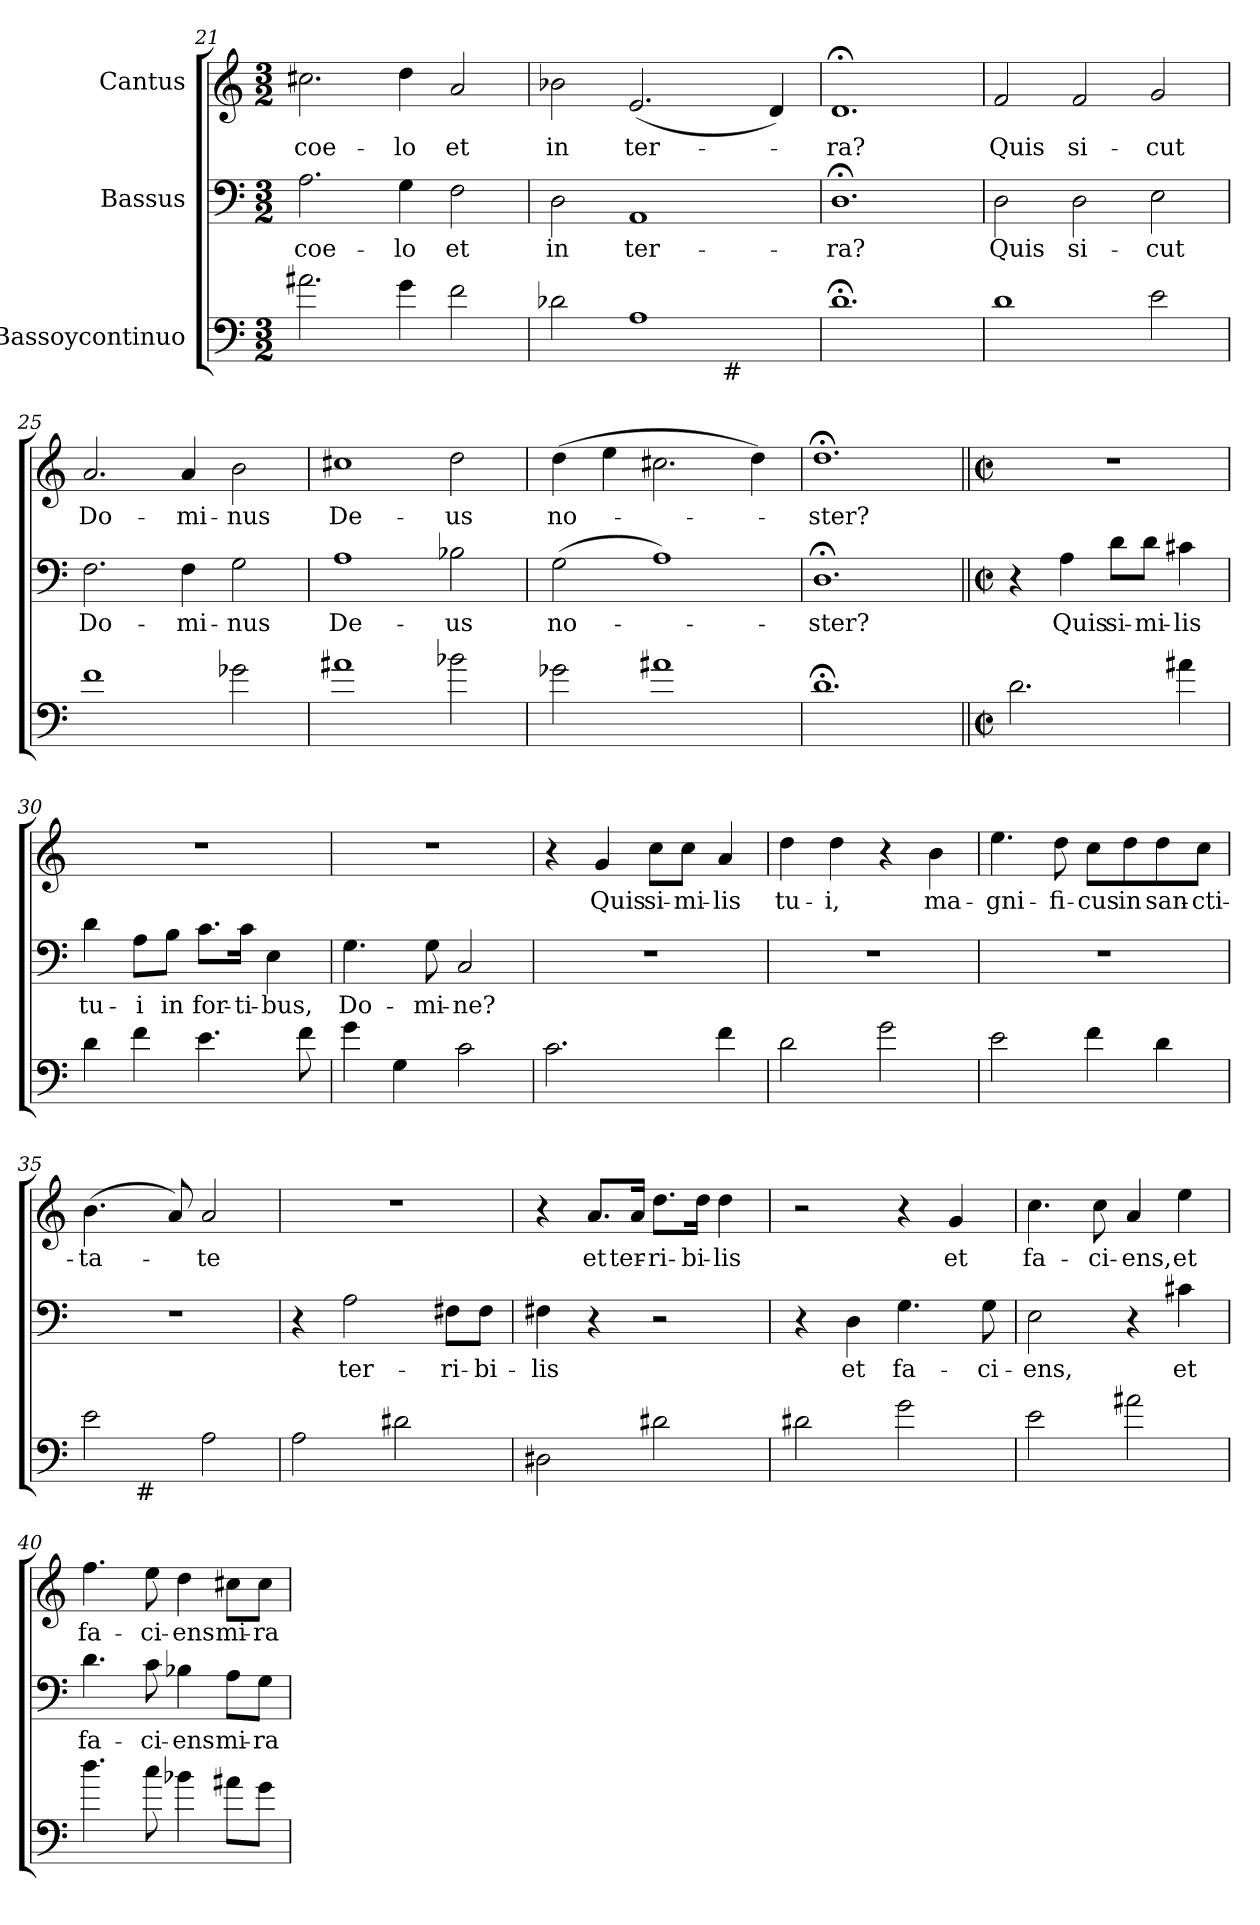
**kern	**kern	**text	**kern	**text
*part3	*part2	*part2	*part1	*part1
*staff3	*staff2	*staff2	*staff1	*staff1
*I"Bassoycontinuo	*I"Bassus	*	*I"Cantus	*
*clefF4	*clefF4	*	*clefG2	*
*ITrd7c12	*	*	*	*
*k[]	*k[]	*	*k[]	*
*C:	*C:	*	*C:	*
*M3/2	*M3/2	*	*M3/2	*
=21	=21	=21	=21	=21
!	!	!LO:LY:b	!	!LO:LY:b
2.A#\	2.A\	coe-	2.cc#X\	coe-
!	!	!LO:LY:b	!	!LO:LY:b
4G\	4G\	-lo	4dd\	-lo
!	!	!LO:LY:b	!	!LO:LY:b
2F>\	2F\	et	2a/	et
!!LO:PB:g=z
=22	=22	=22	=22	=22
!	!	!LO:LY:b	!	!LO:LY:b
*^	*	*	*	*
2D->\	1ryy	2D\	in	2b-\	in
!	!	!	!LO:LY:b	!	!LO:LY:b
1AA>	.	1AA	ter-	(<2.e/	ter-
.	32ryy	.	.	.	.
!	!LO:TX:b:t=#	!	!	!	!
.	4...ryy	.	.	.	.
.	.	.	.	4d/)	.
=23	=23	=23	=23	=23	=23
!	!	!	!LO:LY:b	!	!LO:LY:b
*v	*v	*	*	*	*
1.D;<	1.D;<	-ra?	1.d;	-ra?
=24	=24	=24	=24	=24
!	!	!LO:LY:b	!	!LO:LY:b
1D	2D\	Quis	2f/	Quis
!	!	!LO:LY:b	!	!LO:LY:b
.	2D\	si-	2f/	si-
!	!	!LO:LY:b	!	!LO:LY:b
2E>\	2E\	-cut	2g/	-cut
=25	=25	=25	=25	=25
!	!	!LO:LY:b	!	!LO:LY:b
1F	2.F\	Do-	2.a/	Do-
!	!	!LO:LY:b	!	!LO:LY:b
.	4F\	-mi-	4a/	-mi-
!	!	!LO:LY:b:rj	!	!LO:LY:b:rj
2G-\	2G\	-nus	2b\	-nus
=26	=26	=26	=26	=26
!	!	!LO:LY:b	!	!LO:LY:b
1A#	1A	De-	1cc#X	De-
!	!	!LO:LY:b	!	!LO:LY:b
2B-X>\	2B-\	-us	2dd\	-us
=27	=27	=27	=27	=27
!	!	!LO:LY:b	!	!LO:LY:b
2G-\	(>2G\	no-	(>4dd\	no-
.	.	.	4ee\	.
1A#	1A)	.	2.cc#\	.
.	.	.	4dd\)	.
=28	=28	=28	=28	=28
!	!	!LO:LY:b	!	!LO:LY:b
1.D;<	1.D;<	-ster?	1.dd;<	-ster?
!!LO:LB:g=z
=29||	=29||	=29||	=29||	=29||
*M2/2	*M2/2	*	*M2/2	*
*met(c|)	*met(c|)	*	*met(c|)	*
2.D\	4r	.	1r	.
!	!	!LO:LY:b	!	!
.	4A\	Quis	.	.
!	!	!LO:LY:b	!	!
.	8d\L	si-	.	.
!	!	!LO:LY:b	!	!
.	8d\J	-mi-	.	.
!	!	!LO:LY:b:rj	!	!
4A#\	4c#X\	-lis	.	.
=30	=30	=30	=30	=30
!	!	!LO:LY:b	!	!
4D\	4d\	tu-	1r	.
!	!	!LO:LY:b	!	!
4F\	8A\L	-i	.	.
!	!	!LO:LY:b	!	!
.	8B\J	in	.	.
!	!	!LO:LY:b	!	!
4.E>\	8.c\L	for-	.	.
!	!	!LO:LY:b	!	!
.	16c\Jk	-ti-	.	.
!	!	!LO:LY:b:rj	!	!
.	4E\	-bus,	.	.
8F\	.	.	.	.
=31	=31	=31	=31	=31
!	!	!LO:LY:b	!	!
4G>\	4.G\	Do-	1r	.
4GG>\	.	.	.	.
!	!	!LO:LY:b	!	!
.	8G\	-mi-	.	.
!	!	!LO:LY:b	!	!
2C\	2C/	-ne?	.	.
=32	=32	=32	=32	=32
2.C\	1r	.	4r	.
!	!	!	!	!LO:LY:b
.	.	.	4g/	Quis
!	!	!	!	!LO:LY:b
.	.	.	8cc\L	si-
!	!	!	!	!LO:LY:b
.	.	.	8cc\J	-mi-
!	!	!	!	!LO:LY:b:rj
4F\	.	.	4a/	-lis
=33	=33	=33	=33	=33
!	!	!	!	!LO:LY:b
2D\	1r	.	4dd\	tu-
!	!	!	!	!LO:LY:b
.	.	.	4dd\	-i,
2G\	.	.	4r	.
!	!	!	!	!LO:LY:b
.	.	.	4b\	ma-
=34	=34	=34	=34	=34
!	!	!	!	!LO:LY:b
2E>\	1r	.	4.ee\	-gni-
!	!	!	!	!LO:LY:b
.	.	.	8dd\	-fi-
!	!	!	!	!LO:LY:b
4F\	.	.	8cc\L	-cus
!	!	!	!	!LO:LY:b
.	.	.	8dd\	in
!	!	!	!	!LO:LY:b
4D\	.	.	8dd\	san-
!	!	!	!	!LO:LY:b
.	.	.	8cc\J	-cti-
!!LO:LB:g=z
=35	=35	=35	=35	=35
!	!	!	!	!LO:LY:b
*^	*	*	*	*
2E>\	4ryy	1r	.	(>4.b\	-ta-
!	!LO:TX:b:t=#	!	!	!	!
.	2.ryy	.	.	.	.
.	.	.	.	8a/)	.
!	!	!	!	!	!LO:LY:b
2AA\	.	.	.	2a/	-te
*v	*v	*	*	*	*
=36	=36	=36	=36	=36
2AA\	4r	.	1r	.
!	!	!LO:LY:b	!	!
.	2A\	ter-	.	.
2D#\	.	.	.	.
!	!	!LO:LY:b	!	!
.	8F#X\L	-ri-	.	.
!	!	!LO:LY:b:rj	!	!
.	8F#\J	-bi-	.	.
=37	=37	=37	=37	=37
!	!	!LO:LY:b	!	!
2DD#\	4F#X\	-lis	4r	.
!	!	!	!	!LO:LY:b
.	4r	.	8.a/L	et
!	!	!	!	!LO:LY:b
.	.	.	16a/Jk	ter-
!	!	!	!	!LO:LY:b
2D#\	2r	.	8.dd\L	-ri-
!	!	!	!	!LO:LY:b
.	.	.	16dd\Jk	-bi-
!	!	!	!	!LO:LY:b:rj
.	.	.	4dd\	-lis
=38	=38	=38	=38	=38
2D#\	4r	.	2r	.
!	!	!LO:LY:b	!	!
.	4D\	et	.	.
!	!	!LO:LY:b	!	!
2G\	4.G\	fa-	4r	.
!	!	!	!	!LO:LY:b
.	.	.	4g/	et
!	!	!LO:LY:b	!	!
.	8G\	-ci-	.	.
=39	=39	=39	=39	=39
!	!	!LO:LY:b	!	!LO:LY:b
2E>\	2E\	-ens,	4.cc\	fa-
!	!	!	!	!LO:LY:b
.	.	.	8cc\	-ci-
!	!	!	!	!LO:LY:b
2A#\	4r	.	4a/	-ens,
!	!	!LO:LY:b	!	!LO:LY:b
.	4c#X\	et	4ee\	et
=40	=40	=40	=40	=40
!	!	!LO:LY:b	!	!LO:LY:b
4.d\	4.d\	fa-	4.ff\	fa-
!	!	!LO:LY:b	!	!LO:LY:b
8c\	8c\	-ci-	8ee\	-ci-
!	!	!LO:LY:b:rj	!	!LO:LY:b:rj
4B-X\	4B-X\	-ens	4dd\	-ens
!	!	!LO:LY:b	!	!LO:LY:b
8A#\L	8A\L	mi-	8cc#X\L	mi-
!	!	!LO:LY:b:rj	!	!LO:LY:b:rj
8G\J	8G\J	-ra-	8cc#\J	-ra-
=	=	=	=	=
*-	*-	*-	*-	*-
